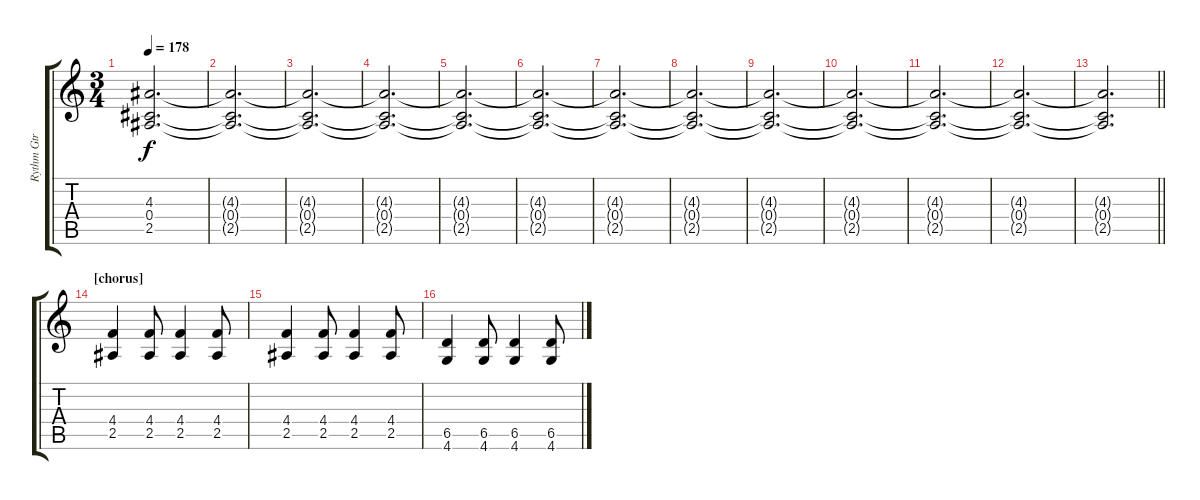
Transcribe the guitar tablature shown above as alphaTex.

\track ("Rythm Gtr" "Rythm Gtr") {instrument acousticguitarnylon}
\staff {score tabs}
\tuning (Eb4 Bb3 Gb3 Db3 Ab2 Eb2) {hide}
\ts (3 4)
\tempo 178
\clef g2
\ks c
(4.3{t} 0.4{t} 2.5{t}).2{d dy f} |
(4.3{t} 0.4{t} 2.5{t}).2{d} |
(4.3{t} 0.4{t} 2.5{t}).2{d} |
(4.3{t} 0.4{t} 2.5{t}).2{d} |
(4.3{t} 0.4{t} 2.5{t}).2{d} |
(4.3{t} 0.4{t} 2.5{t}).2{d} |
(4.3{t} 0.4{t} 2.5{t}).2{d} |
(4.3{t} 0.4{t} 2.5{t}).2{d} |
(4.3{t} 0.4{t} 2.5{t}).2{d} |
(4.3{t} 0.4{t} 2.5{t}).2{d} |
(4.3{t} 0.4{t} 2.5{t}).2{d} |
(4.3{t} 0.4{t} 2.5{t}).2{d} |
\barLineRight lightlight
(4.3{t} 0.4{t} 2.5{t}).2{d} |
\section ("" "[chorus]")
(4.4 2.5).4 (4.4 2.5).8 (4.4 2.5).4 (4.4 2.5).8 |
(4.4 2.5).4 (4.4 2.5).8 (4.4 2.5).4 (4.4 2.5).8 |
(6.5 4.6).4 (6.5 4.6).8 (6.5 4.6).4 (6.5 4.6).8
